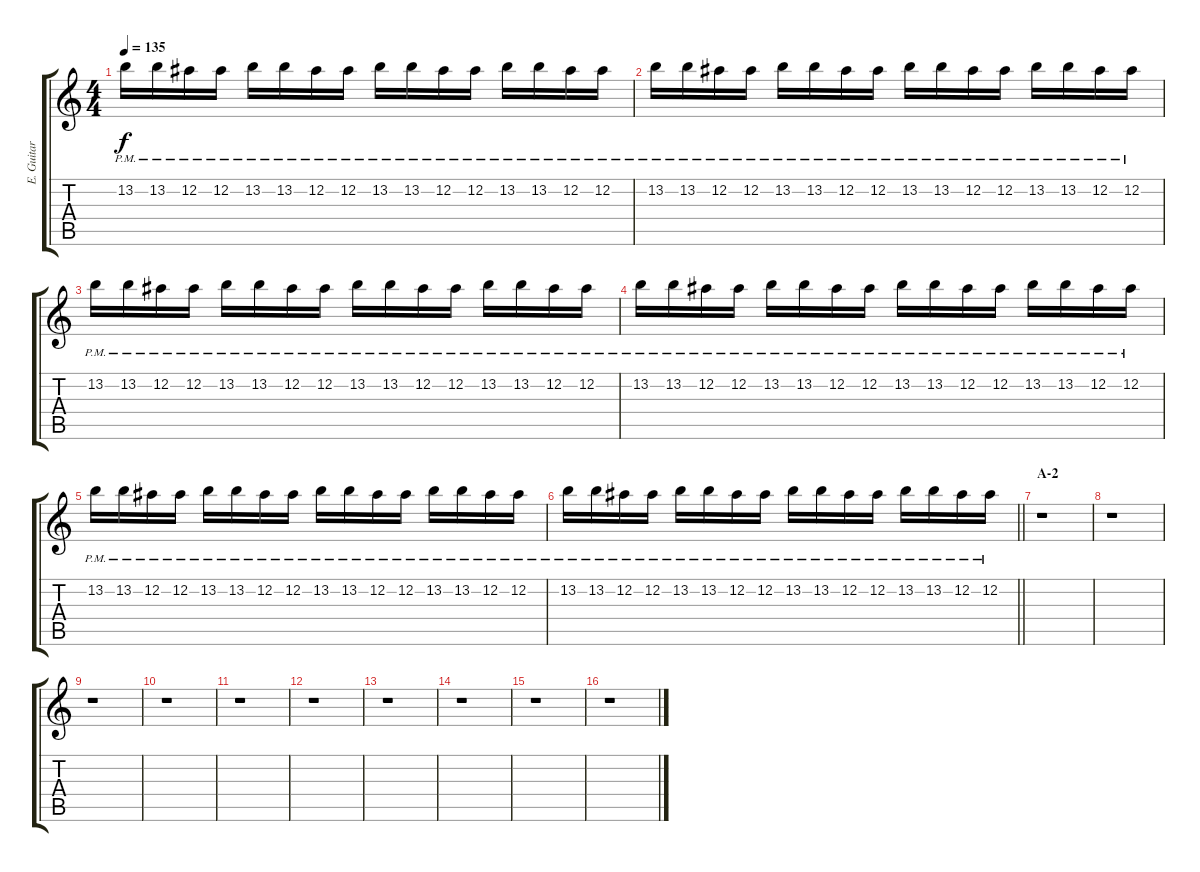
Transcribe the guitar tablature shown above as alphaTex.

\track ("E. Guitar III" "E. Guitar ") {instrument overdrivenguitar}
\staff {score tabs}
\tuning (Eb4 Bb3 Gb3 Db3 Ab2 Eb2) {hide}
\ts (4 4)
\tempo 135
\clef g2
\ks c
13.2{pm}.16{dy f} 13.2{pm}.16 12.2{pm}.16 12.2{pm}.16 13.2{pm}.16 13.2{pm}.16 12.2{pm}.16 12.2{pm}.16 13.2{pm}.16 13.2{pm}.16 12.2{pm}.16 12.2{pm}.16 13.2{pm}.16 13.2{pm}.16 12.2{pm}.16 12.2{pm}.16 |
13.2{pm}.16 13.2{pm}.16 12.2{pm}.16 12.2{pm}.16 13.2{pm}.16 13.2{pm}.16 12.2{pm}.16 12.2{pm}.16 13.2{pm}.16 13.2{pm}.16 12.2{pm}.16 12.2{pm}.16 13.2{pm}.16 13.2{pm}.16 12.2{pm}.16 12.2{pm}.16 |
13.2{pm}.16 13.2{pm}.16 12.2{pm}.16 12.2{pm}.16 13.2{pm}.16 13.2{pm}.16 12.2{pm}.16 12.2{pm}.16 13.2{pm}.16 13.2{pm}.16 12.2{pm}.16 12.2{pm}.16 13.2{pm}.16 13.2{pm}.16 12.2{pm}.16 12.2{pm}.16 |
13.2{pm}.16 13.2{pm}.16 12.2{pm}.16 12.2{pm}.16 13.2{pm}.16 13.2{pm}.16 12.2{pm}.16 12.2{pm}.16 13.2{pm}.16 13.2{pm}.16 12.2{pm}.16 12.2{pm}.16 13.2{pm}.16 13.2{pm}.16 12.2{pm}.16 12.2{pm}.16 |
13.2{pm}.16 13.2{pm}.16 12.2{pm}.16 12.2{pm}.16 13.2{pm}.16 13.2{pm}.16 12.2{pm}.16 12.2{pm}.16 13.2{pm}.16 13.2{pm}.16 12.2{pm}.16 12.2{pm}.16 13.2{pm}.16 13.2{pm}.16 12.2{pm}.16 12.2{pm}.16 |
\barLineRight lightlight
13.2{pm}.16 13.2{pm}.16 12.2{pm}.16 12.2{pm}.16 13.2{pm}.16 13.2{pm}.16 12.2{pm}.16 12.2{pm}.16 13.2{pm}.16 13.2{pm}.16 12.2{pm}.16 12.2{pm}.16 13.2{pm}.16 13.2{pm}.16 12.2{pm}.16 12.2{pm}.16 |
\section ("" "A-2")
r.1 |
r.1 |
r.1 |
r.1 |
r.1 |
r.1 |
r.1 |
r.1 |
r.1 |
r.1
